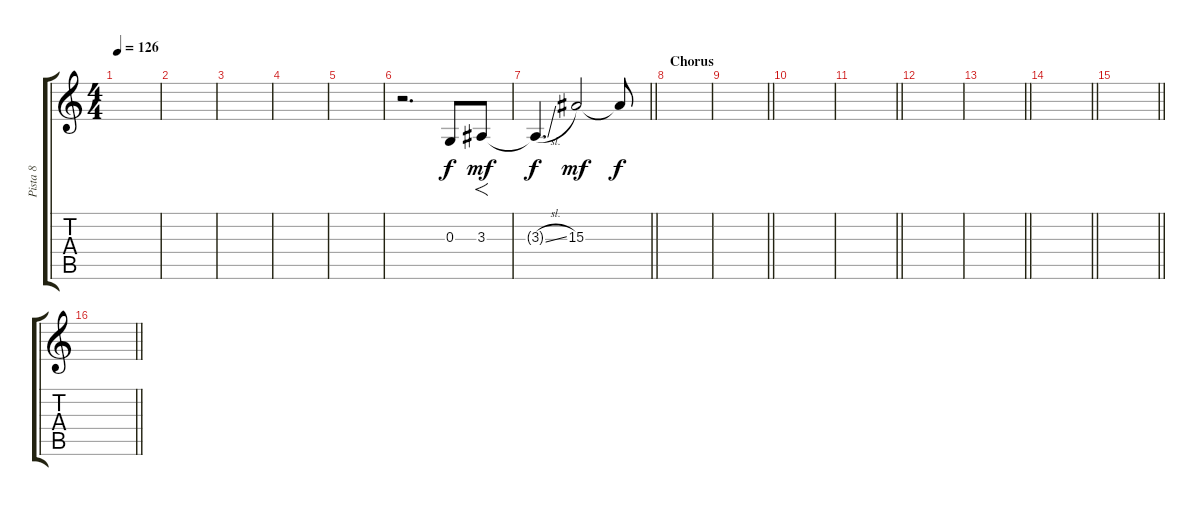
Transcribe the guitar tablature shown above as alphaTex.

\track ("Pista 8" "Pista 8") {instrument cello}
\staff {score tabs}
\tuning (E4 B3 G3 D3 A2 E2) {hide}
\ts (4 4)
\tempo 126
\clef g2
\ks c
|
|
|
|
|
r.2{d} 0.3.8 3.3.8{f dy mf balance 8} |
\barLineRight lightlight
3.3{sl t}.4{d dy f} 15.3.2{dy mf} 15.3{t}.8{dy f} |
\section ("" "Chorus")
|
\barLineRight lightlight
|
|
\barLineRight lightlight
|
|
\barLineRight lightlight
|
\barLineRight lightlight
|
\barLineRight lightlight
|
\barLineRight lightlight
